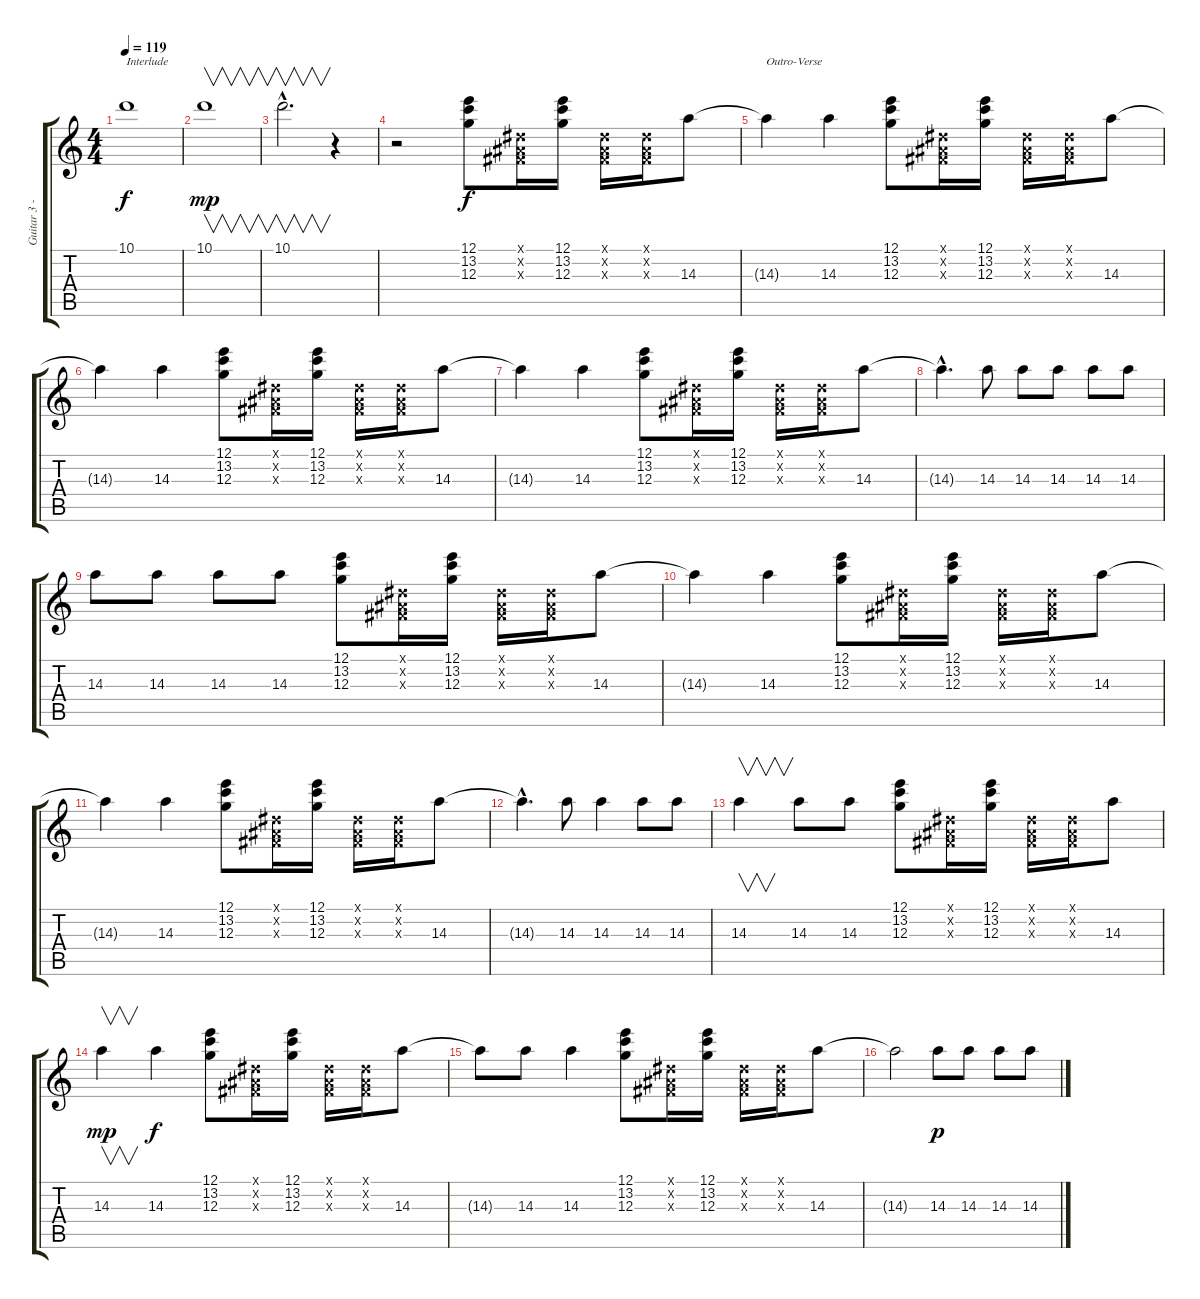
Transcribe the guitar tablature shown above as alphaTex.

\track ("Guitar 3 - Slight Dist." "Guitar 3 -") {instrument distortionguitar}
\staff {score tabs}
\tuning (E4 B3 G3 D3 A2 E2) {hide}
\ts (4 4)
\tempo 119
\clef g2
\ks c
10.1.1{txt "Interlude" dy f} |
10.1.1{v dy mp} |
10.1{hac}.2{v d} r.4 |
r.2 (12.1 13.2 12.3).8{dy f} (-1.1{x} -1.2{x} -1.3{x}).16 (12.1 13.2 12.3).16 (-1.1{x} -1.2{x} -1.3{x}).16 (-1.1{x} -1.2{x} -1.3{x}).16 14.3.8 |
14.3{t}.4{txt "Outro-Verse"} 14.3.4 (12.1 13.2 12.3).8 (-1.1{x} -1.2{x} -1.3{x}).16 (12.1 13.2 12.3).16 (-1.1{x} -1.2{x} -1.3{x}).16 (-1.1{x} -1.2{x} -1.3{x}).16 14.3.8 |
14.3{t}.4 14.3.4 (12.1 13.2 12.3).8 (-1.1{x} -1.2{x} -1.3{x}).16 (12.1 13.2 12.3).16 (-1.1{x} -1.2{x} -1.3{x}).16 (-1.1{x} -1.2{x} -1.3{x}).16 14.3.8 |
14.3{t}.4 14.3.4 (12.1 13.2 12.3).8 (-1.1{x} -1.2{x} -1.3{x}).16 (12.1 13.2 12.3).16 (-1.1{x} -1.2{x} -1.3{x}).16 (-1.1{x} -1.2{x} -1.3{x}).16 14.3.8 |
14.3{hac t}.4{d} 14.3.8 14.3.8 14.3.8 14.3.8 14.3.8 |
14.3.8 14.3.8 14.3.8 14.3.8 (12.1 13.2 12.3).8 (-1.1{x} -1.2{x} -1.3{x}).16 (12.1 13.2 12.3).16 (-1.1{x} -1.2{x} -1.3{x}).16 (-1.1{x} -1.2{x} -1.3{x}).16 14.3.8 |
14.3{t}.4 14.3.4 (12.1 13.2 12.3).8 (-1.1{x} -1.2{x} -1.3{x}).16 (12.1 13.2 12.3).16 (-1.1{x} -1.2{x} -1.3{x}).16 (-1.1{x} -1.2{x} -1.3{x}).16 14.3.8 |
14.3{t}.4 14.3.4 (12.1 13.2 12.3).8 (-1.1{x} -1.2{x} -1.3{x}).16 (12.1 13.2 12.3).16 (-1.1{x} -1.2{x} -1.3{x}).16 (-1.1{x} -1.2{x} -1.3{x}).16 14.3.8 |
14.3{hac t}.4{d} 14.3.8 14.3.4 14.3.8 14.3.8 |
14.3.4{v} 14.3.8 14.3.8 (12.1 13.2 12.3).8 (-1.1{x} -1.2{x} -1.3{x}).16 (12.1 13.2 12.3).16 (-1.1{x} -1.2{x} -1.3{x}).16 (-1.1{x} -1.2{x} -1.3{x}).16 14.3.8 |
14.3.4{v dy mp} 14.3.4{dy f} (12.1 13.2 12.3).8 (-1.1{x} -1.2{x} -1.3{x}).16 (12.1 13.2 12.3).16 (-1.1{x} -1.2{x} -1.3{x}).16 (-1.1{x} -1.2{x} -1.3{x}).16 14.3.8 |
14.3{t}.8 14.3.8 14.3.4 (12.1 13.2 12.3).8 (-1.1{x} -1.2{x} -1.3{x}).16 (12.1 13.2 12.3).16 (-1.1{x} -1.2{x} -1.3{x}).16 (-1.1{x} -1.2{x} -1.3{x}).16 14.3.8 |
14.3{t}.2 14.3.8{dy p} 14.3.8 14.3.8 14.3.8
